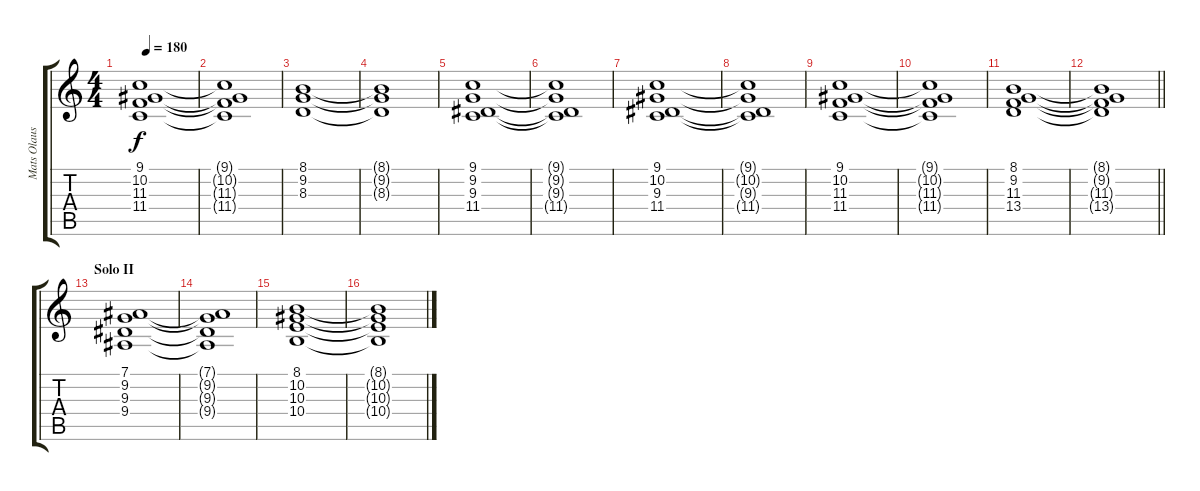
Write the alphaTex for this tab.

\track ("Mats Olausson" "Mats Olaus") {instrument choiraahs}
\staff {score tabs}
\tuning (Eb4 Bb3 Gb3 Db3 Ab2 Eb2) {hide}
\ts (4 4)
\tempo 180
\clef g2
\ks c
(9.1 10.2 11.3 11.4).1{dy f} |
(9.1{t} 10.2{t} 11.3{t} 11.4{t}).1 |
(8.1 9.2 8.3).1 |
(8.1{t} 9.2{t} 8.3{t}).1 |
(9.1 9.2 9.3 11.4).1 |
(9.1{t} 9.2{t} 9.3{t} 11.4{t}).1 |
(9.1 10.2 9.3 11.4).1 |
(9.1{t} 10.2{t} 9.3{t} 11.4{t}).1 |
(9.1 10.2 11.3 11.4).1 |
(9.1{t} 10.2{t} 11.3{t} 11.4{t}).1 |
(8.1 9.2 11.3 13.4).1 |
\barLineRight lightlight
(8.1{t} 9.2{t} 11.3{t} 13.4{t}).1 |
\section ("" "Solo II")
(7.1 9.2 9.3 9.4).1 |
(7.1{t} 9.2{t} 9.3{t} 9.4{t}).1 |
(8.1 10.2 10.3 10.4).1 |
(8.1{t} 10.2{t} 10.3{t} 10.4{t}).1
